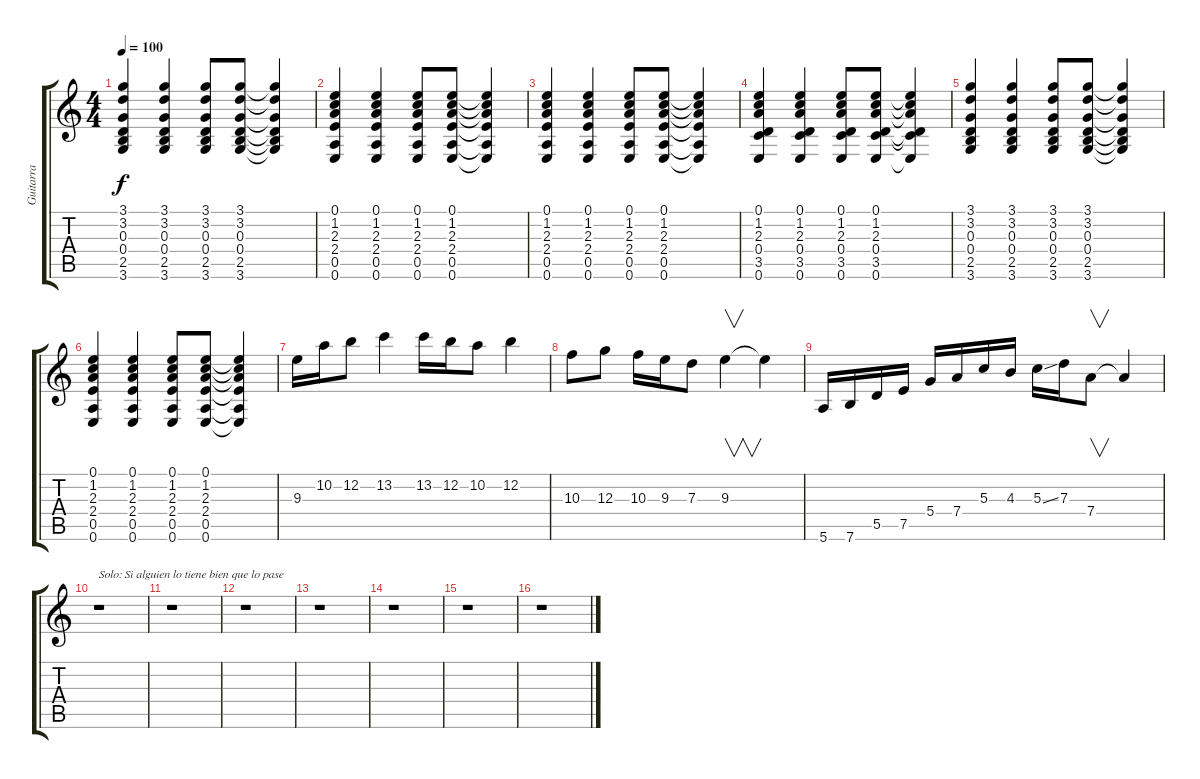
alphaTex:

\track ("Guitarra" "Guitarra") {instrument electricguitarjazz}
\staff {score tabs}
\tuning (E4 B3 G3 D3 A2 E2) {hide}
\ts (4 4)
\tempo 100
\clef g2
\ks c
(3.1 3.2 0.3 0.4 2.5 3.6).4{dy f} (3.1 3.2 0.3 0.4 2.5 3.6).4 (3.1 3.2 0.3 0.4 2.5 3.6).8 (3.1 3.2 0.3 0.4 2.5 3.6).8 (3.1{t} 3.2{t} 0.3{t} 0.4{t} 2.5{t} 3.6{t}).4 |
(0.1 1.2 2.3 2.4 0.5 0.6).4 (0.1 1.2 2.3 2.4 0.5 0.6).4 (0.1 1.2 2.3 2.4 0.5 0.6).8 (0.1 1.2 2.3 2.4 0.5 0.6).8 (0.1{t} 1.2{t} 2.3{t} 2.4{t} 0.5{t} 0.6{t}).4 |
(0.1 1.2 2.3 2.4 0.5 0.6).4 (0.1 1.2 2.3 2.4 0.5 0.6).4 (0.1 1.2 2.3 2.4 0.5 0.6).8 (0.1 1.2 2.3 2.4 0.5 0.6).8 (0.1{t} 1.2{t} 2.3{t} 2.4{t} 0.5{t} 0.6{t}).4 |
(0.1 1.2 2.3 0.4 3.5 0.6).4 (0.1 1.2 2.3 0.4 3.5 0.6).4 (0.1 1.2 2.3 0.4 3.5 0.6).8 (0.1 1.2 2.3 0.4 3.5 0.6).8 (0.1{t} 1.2{t} 2.3{t} 0.4{t} 3.5{t} 0.6{t}).4 |
(3.1 3.2 0.3 0.4 2.5 3.6).4 (3.1 3.2 0.3 0.4 2.5 3.6).4 (3.1 3.2 0.3 0.4 2.5 3.6).8 (3.1 3.2 0.3 0.4 2.5 3.6).8 (3.1{t} 3.2{t} 0.3{t} 0.4{t} 2.5{t} 3.6{t}).4 |
(0.1 1.2 2.3 2.4 0.5 0.6).4 (0.1 1.2 2.3 2.4 0.5 0.6).4 (0.1 1.2 2.3 2.4 0.5 0.6).8 (0.1 1.2 2.3 2.4 0.5 0.6).8 (0.1{t} 1.2{t} 2.3{t} 2.4{t} 0.5{t} 0.6{t}).4 |
9.3.16 10.2.16 12.2.8 13.2.4 13.2.16 12.2.16 10.2.8 12.2.4 |
10.3.8 12.3.8 10.3.16 9.3.16 7.3.8 9.3.4{v} 9.3{t}.4 |
5.6.16 7.6.16 5.5.16 7.5.16 5.4.16 7.4.16 5.3.16 4.3.16 5.3{ss}.16 7.3.16 7.4.8{v} 7.4{t}.4 |
r.1{txt "Solo: Si alguien lo tiene bien que lo pase"} |
r.1 |
r.1 |
r.1 |
r.1 |
r.1 |
r.1
